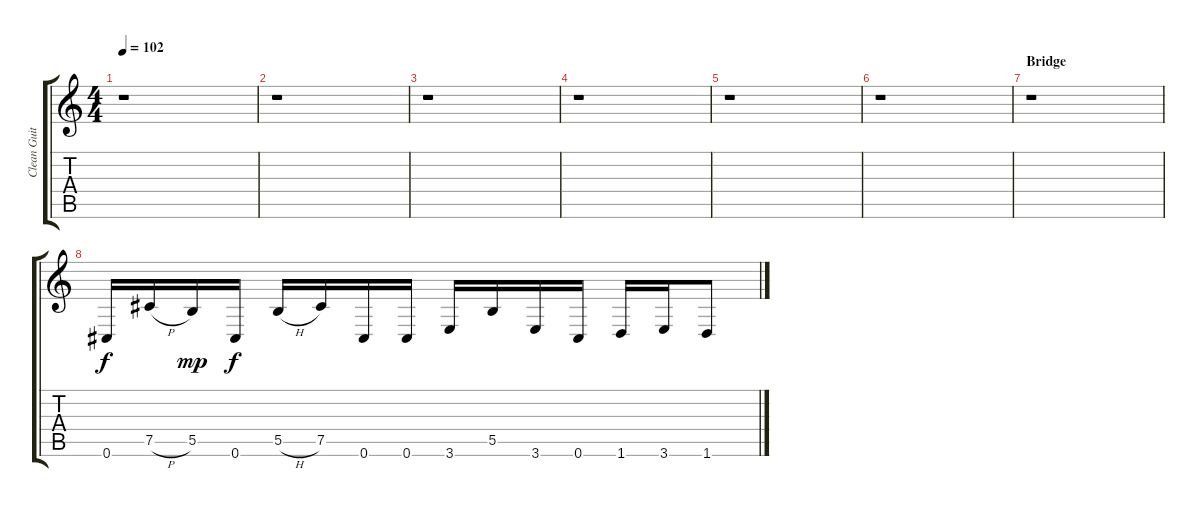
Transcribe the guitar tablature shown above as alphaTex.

\track ("Clean Guitar" "Clean Guit") {instrument electricguitarmuted}
\staff {score tabs}
\tuning (Db4 Ab3 E3 B2 Gb2 Db2) {hide}
\ts (4 4)
\tempo 102
\clef g2
\ks c
r.1{dy f} |
r.1 |
r.1 |
r.1 |
r.1 |
r.1 |
\section ("" "Bridge")
r.1 |
0.6.16 7.5{h}.16 5.5.16{dy mp} 0.6.16{dy f} 5.5{h}.16 7.5.16 0.6.16 0.6.16 3.6.16 5.5.16 3.6.16 0.6.16 1.6.16 3.6.16 1.6.8
